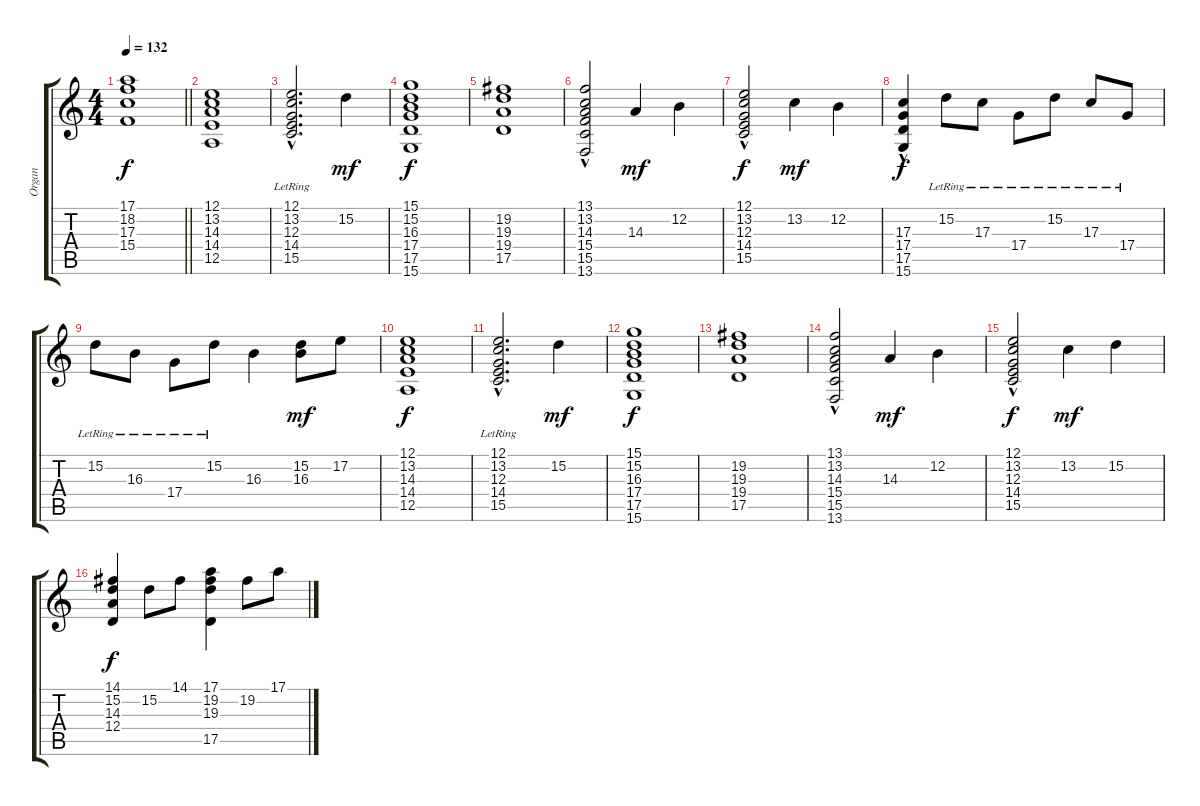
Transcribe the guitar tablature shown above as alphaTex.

\track ("Organ" "Organ") {instrument drawbarorgan}
\staff {score tabs}
\tuning (E4 B3 G3 D3 A2 E2) {hide}
\ts (4 4)
\tempo 132
\clef g2
\barLineRight lightlight
\ks c
(17.1{t} 18.2{t} 17.3{t} 15.4{t}).1{dy f} |
(12.1 13.2 14.3 14.4 12.5).1 |
(12.1{hac lr} 13.2{hac lr} 12.3{hac lr} 14.4{hac lr} 15.5{hac lr}).2{d} 15.2.4{dy mf} |
(15.1 15.2 16.3 17.4 17.5 15.6).1{dy f} |
(19.2 19.3 19.4 17.5).1 |
(13.1{hac} 13.2{hac} 14.3 15.4{hac} 15.5{hac} 13.6{hac}).2 14.3.4{dy mf} 12.2.4 |
(12.1{hac} 13.2 12.3{hac} 14.4{hac} 15.5{hac}).2{dy f} 13.2.4{dy mf} 12.2.4 |
(17.3{hac} 17.4 17.5 15.6).4{dy f} 15.2{lr}.8 17.3{lr}.8 17.4{lr}.8 15.2{lr}.8 17.3{lr}.8 17.4{lr}.8 |
15.2{lr}.8 16.3{lr}.8 17.4{lr}.8 15.2{lr}.8 16.3.4 (15.2 16.3).8{dy mf} 17.2.8 |
(12.1 13.2 14.3 14.4 12.5).1{dy f} |
(12.1{hac lr} 13.2{hac lr} 12.3{hac lr} 14.4{hac lr} 15.5{hac lr}).2{d} 15.2.4{dy mf} |
(15.1 15.2 16.3 17.4 17.5 15.6).1{dy f} |
(19.2 19.3 19.4 17.5).1 |
(13.1{hac} 13.2{hac} 14.3 15.4{hac} 15.5{hac} 13.6{hac}).2 14.3.4{dy mf} 12.2.4 |
(12.1{hac} 13.2 12.3{hac} 14.4{hac} 15.5{hac}).2{dy f} 13.2.4{dy mf} 15.2.4 |
(14.1 15.2 14.3 12.4).4{dy f} 15.2.8 14.1.8 (17.1 19.2 19.3 17.5).4 19.2.8 17.1.8
